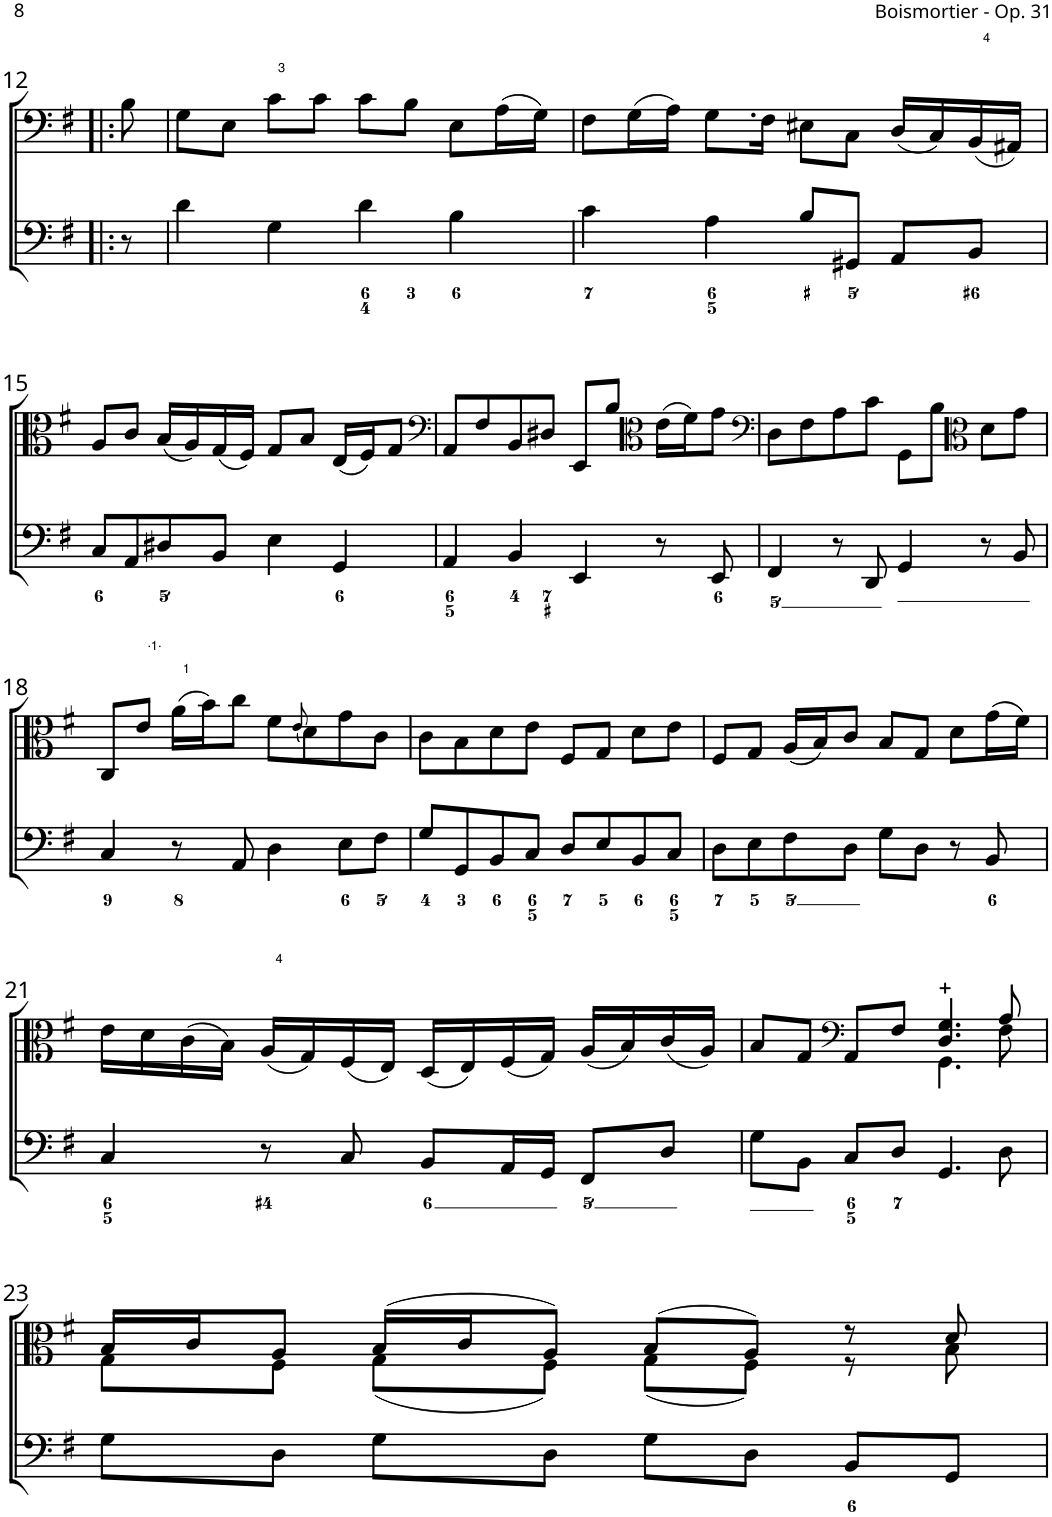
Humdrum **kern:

**kern	**kern
*part2	*part1
*staff2	*staff1
*I"Viola da gamba (7 strings)	*I"Viola da gamba (7 strings)
!!LO:PB:g=z
*clefF4	*clefC3
*k[f#]	*k[f#]
*M4/4	*M4/4
*met(c)	*met(c)
=12!|:	=12!|:
8r	8a\
=13	=13
4d\	8f#\L
.	8d\J
4G\	8b\L
.	8b\J
4d\	8b\L
.	8a\J
4B\	8d\L
.	(16g\L
.	16f#\JJ)
=14	=14
4c\	8e\L
.	(16f#\L
.	16g\JJ)
4A\	8.f#\L
.	16e\Jk
8B/L	8d#X\L
8GG#X/J	8B\J
8AA/L	(16c/LL
.	16B/)
8BB/J	(16A/
.	16G#X/JJ)
!!LO:LB:g=z
=15	=15
8C/L	8A/L
8AA/	8c/J
8D#X/	(16B/LL
.	16A/)
8BB/J	(16G/
.	16F#/JJ)
4E\	8G/L
.	8B/J
4GG/	(16E/LL
.	16F#/J)
.	8G/J
=16	=16
*	*clefF4
4AA/	8AA/L
.	8F#/
4BB/	8BB/
.	8D#X/J
4EE/	8EE/L
.	8B/J
*	*clefC3
8r	(16e\LL
.	16f#\J)
8EE/	8g\J
=17	=17
*	*clefF4
4FF#/	8D\L
.	8F#\
8r	8A\
8DD/	8c\J
4GG/	8GG\L
.	8B\J
*	*clefC3
8r	8d\L
8BB/	8g\J
!!LO:LB:g=z
=18	=18
4C/	8C/L
.	8e/J
8r	(16a\LL
.	16b\J)
8AA/	8cc\J
4D\	8f#\L
.	(8qe/
.	8d\)
8E\L	8g\
8F#\J	8c\J
=19	=19
8G/L	8c\L
8GG/	8B\
8BB/	8d\
8C/J	8e\J
8D/L	8F#/L
8E/	8G/J
8BB/	8d\L
8C/J	8e\J
=20	=20
8D\L	8F#/L
8E\	8G/J
8F#\	(16A/LL
.	16B/J)
8D\J	8c/J
8G\L	8B/L
8D\J	8G/J
8r	8d\L
8BB/	(16g\L
.	(16f#\JJ)
!!LO:LB:g=z
=21	=21
4C/	16e\LL
.	16d\)
.	(16c\
.	16B\JJ)
8r	(16A/LL
.	16G/)
8C/	(16F#/
.	16E/JJ)
8BB/L	(16D/LL
.	16E/)
16AA/L	(16F#/
16GG/JJ	16G/JJ)
8FF#/L	(16A/LL
.	16B/)
8D/J	(16c/
.	16A/JJ)
=22	=22
*	*^
8G\L	8B/L	2ryy
8BB\J	8G/J	.
*	*clefF4	*
8C/L	8AA/L	.
8D/J	8F#/J	.
4.GG/	4.D/ 4.G/	4.GG\
8D\	(8A/	(8F#\
!!LO:LB:g=z	!!
=23	=23	=23
*	*clefC3	*
8G\L	16B/LL	8G\L
.	16c/J	.
8D\J	8A/J)	8F#\J)
8G\L	(16B/LL	(8G\L
.	16c/J	.
8D\J	8A/J)	8F#\J)
8G\L	(8B/L	(8G\L
8D\J	8A/J)	8F#\J)
8BB/L	8r	8r
8GG/J	8d/	8B\
*	*v	*v
=	=
*-	*-
